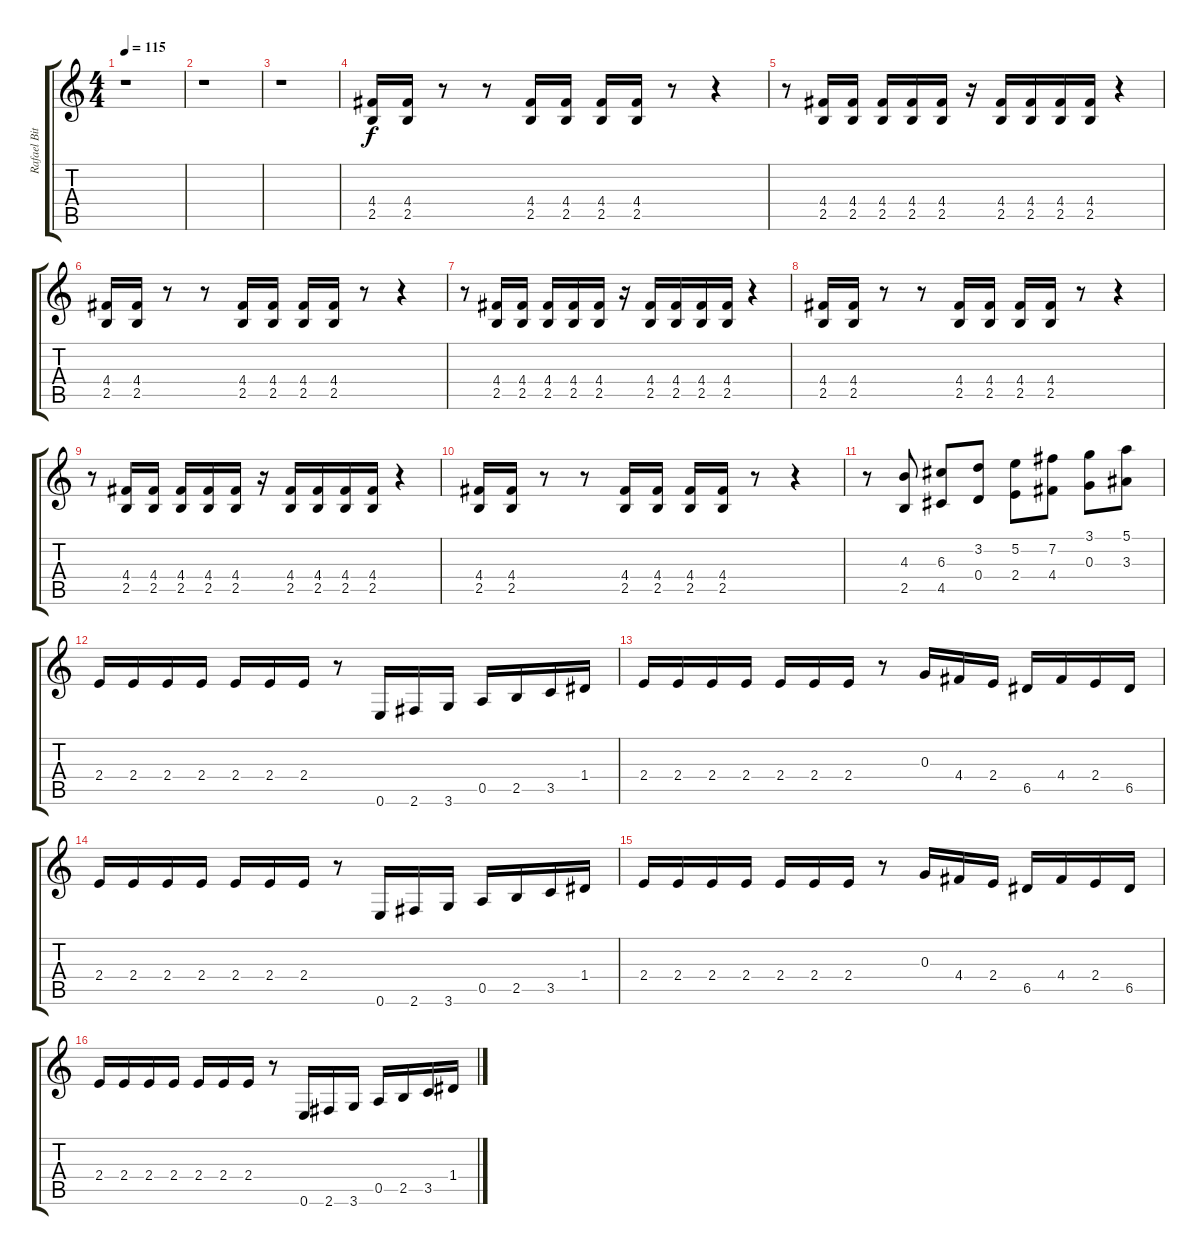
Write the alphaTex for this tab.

\track ("Rafael Bittencourt" "Rafael Bit") {instrument distortionguitar}
\staff {score tabs}
\tuning (E4 B3 G3 D3 A2 E2) {hide}
\ts (4 4)
\tempo 115
\clef g2
\ks c
r.1{dy f} |
r.1 |
r.1 |
(4.4 2.5).16 (4.4 2.5).16 r.8 r.8 (4.4 2.5).16 (4.4 2.5).16 (4.4 2.5).16 (4.4 2.5).16 r.8 r.4 |
r.8 (4.4 2.5).16 (4.4 2.5).16 (4.4 2.5).16 (4.4 2.5).16 (4.4 2.5).16 r.16 (4.4 2.5).16 (4.4 2.5).16 (4.4 2.5).16 (4.4 2.5).16 r.4 |
(4.4 2.5).16 (4.4 2.5).16 r.8 r.8 (4.4 2.5).16 (4.4 2.5).16 (4.4 2.5).16 (4.4 2.5).16 r.8 r.4 |
r.8 (4.4 2.5).16 (4.4 2.5).16 (4.4 2.5).16 (4.4 2.5).16 (4.4 2.5).16 r.16 (4.4 2.5).16 (4.4 2.5).16 (4.4 2.5).16 (4.4 2.5).16 r.4 |
(4.4 2.5).16 (4.4 2.5).16 r.8 r.8 (4.4 2.5).16 (4.4 2.5).16 (4.4 2.5).16 (4.4 2.5).16 r.8 r.4 |
r.8 (4.4 2.5).16 (4.4 2.5).16 (4.4 2.5).16 (4.4 2.5).16 (4.4 2.5).16 r.16 (4.4 2.5).16 (4.4 2.5).16 (4.4 2.5).16 (4.4 2.5).16 r.4 |
(4.4 2.5).16 (4.4 2.5).16 r.8 r.8 (4.4 2.5).16 (4.4 2.5).16 (4.4 2.5).16 (4.4 2.5).16 r.8 r.4 |
r.8 (4.3 2.5).8 (6.3 4.5).8 (3.2 0.4).8 (5.2 2.4).8 (7.2 4.4).8 (3.1 0.3).8 (5.1 3.3).8 |
2.4.16 2.4.16 2.4.16 2.4.16 2.4.16 2.4.16 2.4.16 r.8 0.6.16 2.6.16 3.6.16 0.5.16 2.5.16 3.5.16 1.4.16 |
2.4.16 2.4.16 2.4.16 2.4.16 2.4.16 2.4.16 2.4.16 r.8 0.3.16 4.4.16 2.4.16 6.5.16 4.4.16 2.4.16 6.5.16 |
2.4.16 2.4.16 2.4.16 2.4.16 2.4.16 2.4.16 2.4.16 r.8 0.6.16 2.6.16 3.6.16 0.5.16 2.5.16 3.5.16 1.4.16 |
2.4.16 2.4.16 2.4.16 2.4.16 2.4.16 2.4.16 2.4.16 r.8 0.3.16 4.4.16 2.4.16 6.5.16 4.4.16 2.4.16 6.5.16 |
2.4.16 2.4.16 2.4.16 2.4.16 2.4.16 2.4.16 2.4.16 r.8 0.6.16 2.6.16 3.6.16 0.5.16 2.5.16 3.5.16 1.4.16
